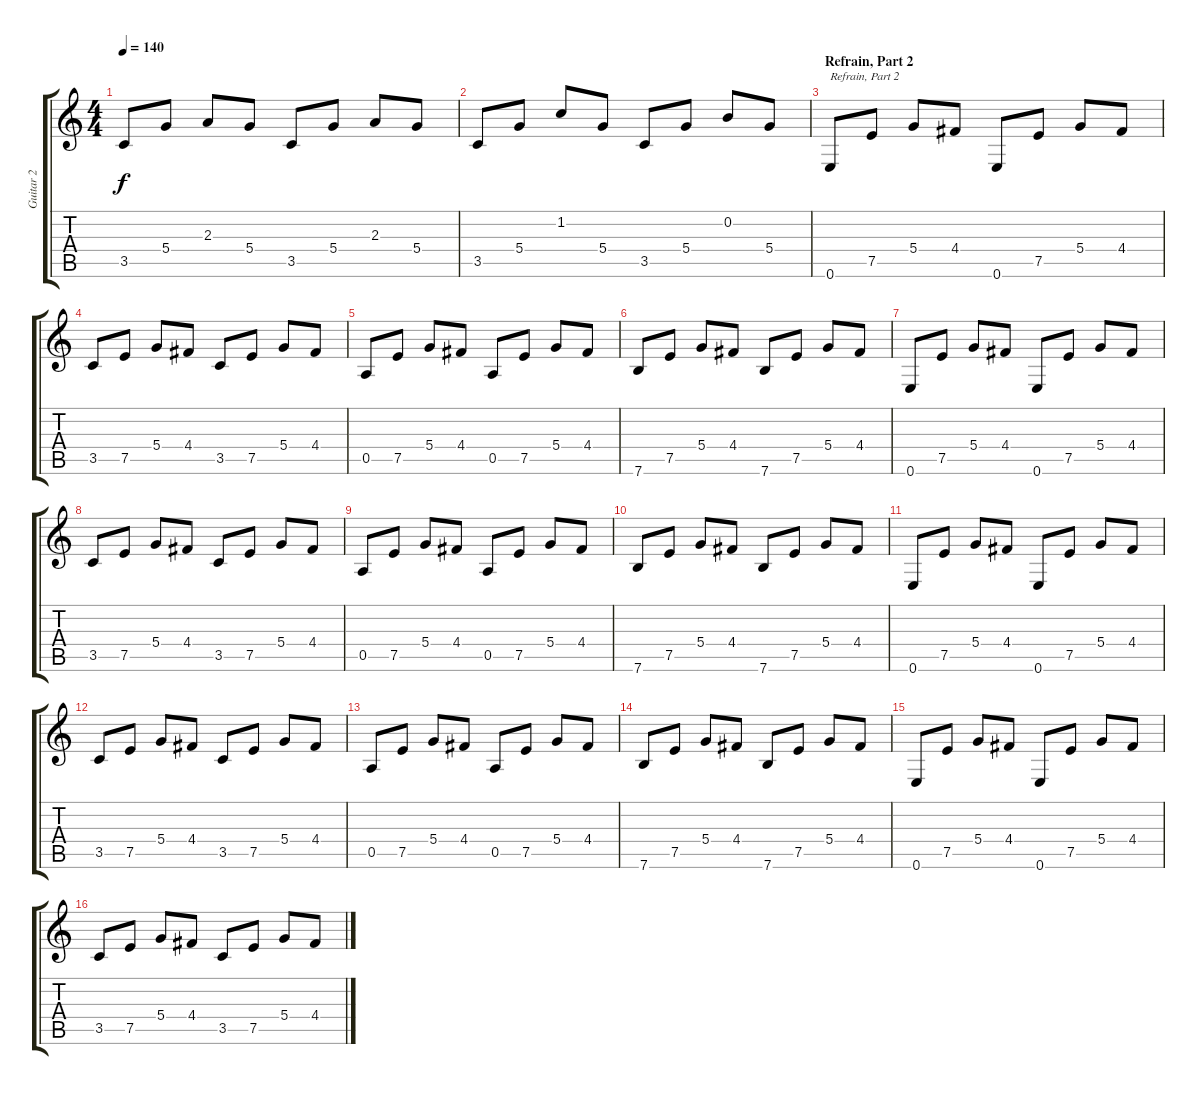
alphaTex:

\track ("Guitar 2" "Guitar 2") {instrument distortionguitar}
\staff {score tabs}
\tuning (E4 B3 G3 D3 A2 E2) {hide}
\ts (4 4)
\tempo 140
\clef g2
\ks c
3.5.8{dy f} 5.4.8 2.3.8 5.4.8 3.5.8 5.4.8 2.3.8 5.4.8 |
3.5.8 5.4.8 1.2.8 5.4.8 3.5.8 5.4.8 0.2.8 5.4.8 |
\section ("" "Refrain, Part 2")
0.6.8{txt "Refrain, Part 2" instrument overdrivenguitar} 7.5.8 5.4.8 4.4.8 0.6.8 7.5.8 5.4.8 4.4.8 |
3.5.8 7.5.8 5.4.8 4.4.8 3.5.8 7.5.8 5.4.8 4.4.8 |
0.5.8 7.5.8 5.4.8 4.4.8 0.5.8 7.5.8 5.4.8 4.4.8 |
7.6.8 7.5.8 5.4.8 4.4.8 7.6.8 7.5.8 5.4.8 4.4.8 |
0.6.8 7.5.8 5.4.8 4.4.8 0.6.8 7.5.8 5.4.8 4.4.8 |
3.5.8 7.5.8 5.4.8 4.4.8 3.5.8 7.5.8 5.4.8 4.4.8 |
0.5.8 7.5.8 5.4.8 4.4.8 0.5.8 7.5.8 5.4.8 4.4.8 |
7.6.8 7.5.8 5.4.8 4.4.8 7.6.8 7.5.8 5.4.8 4.4.8 |
0.6.8 7.5.8 5.4.8 4.4.8 0.6.8 7.5.8 5.4.8 4.4.8 |
3.5.8 7.5.8 5.4.8 4.4.8 3.5.8 7.5.8 5.4.8 4.4.8 |
0.5.8 7.5.8 5.4.8 4.4.8 0.5.8 7.5.8 5.4.8 4.4.8 |
7.6.8 7.5.8 5.4.8 4.4.8 7.6.8 7.5.8 5.4.8 4.4.8 |
0.6.8 7.5.8 5.4.8 4.4.8 0.6.8 7.5.8 5.4.8 4.4.8 |
3.5.8 7.5.8 5.4.8 4.4.8 3.5.8 7.5.8 5.4.8 4.4.8
